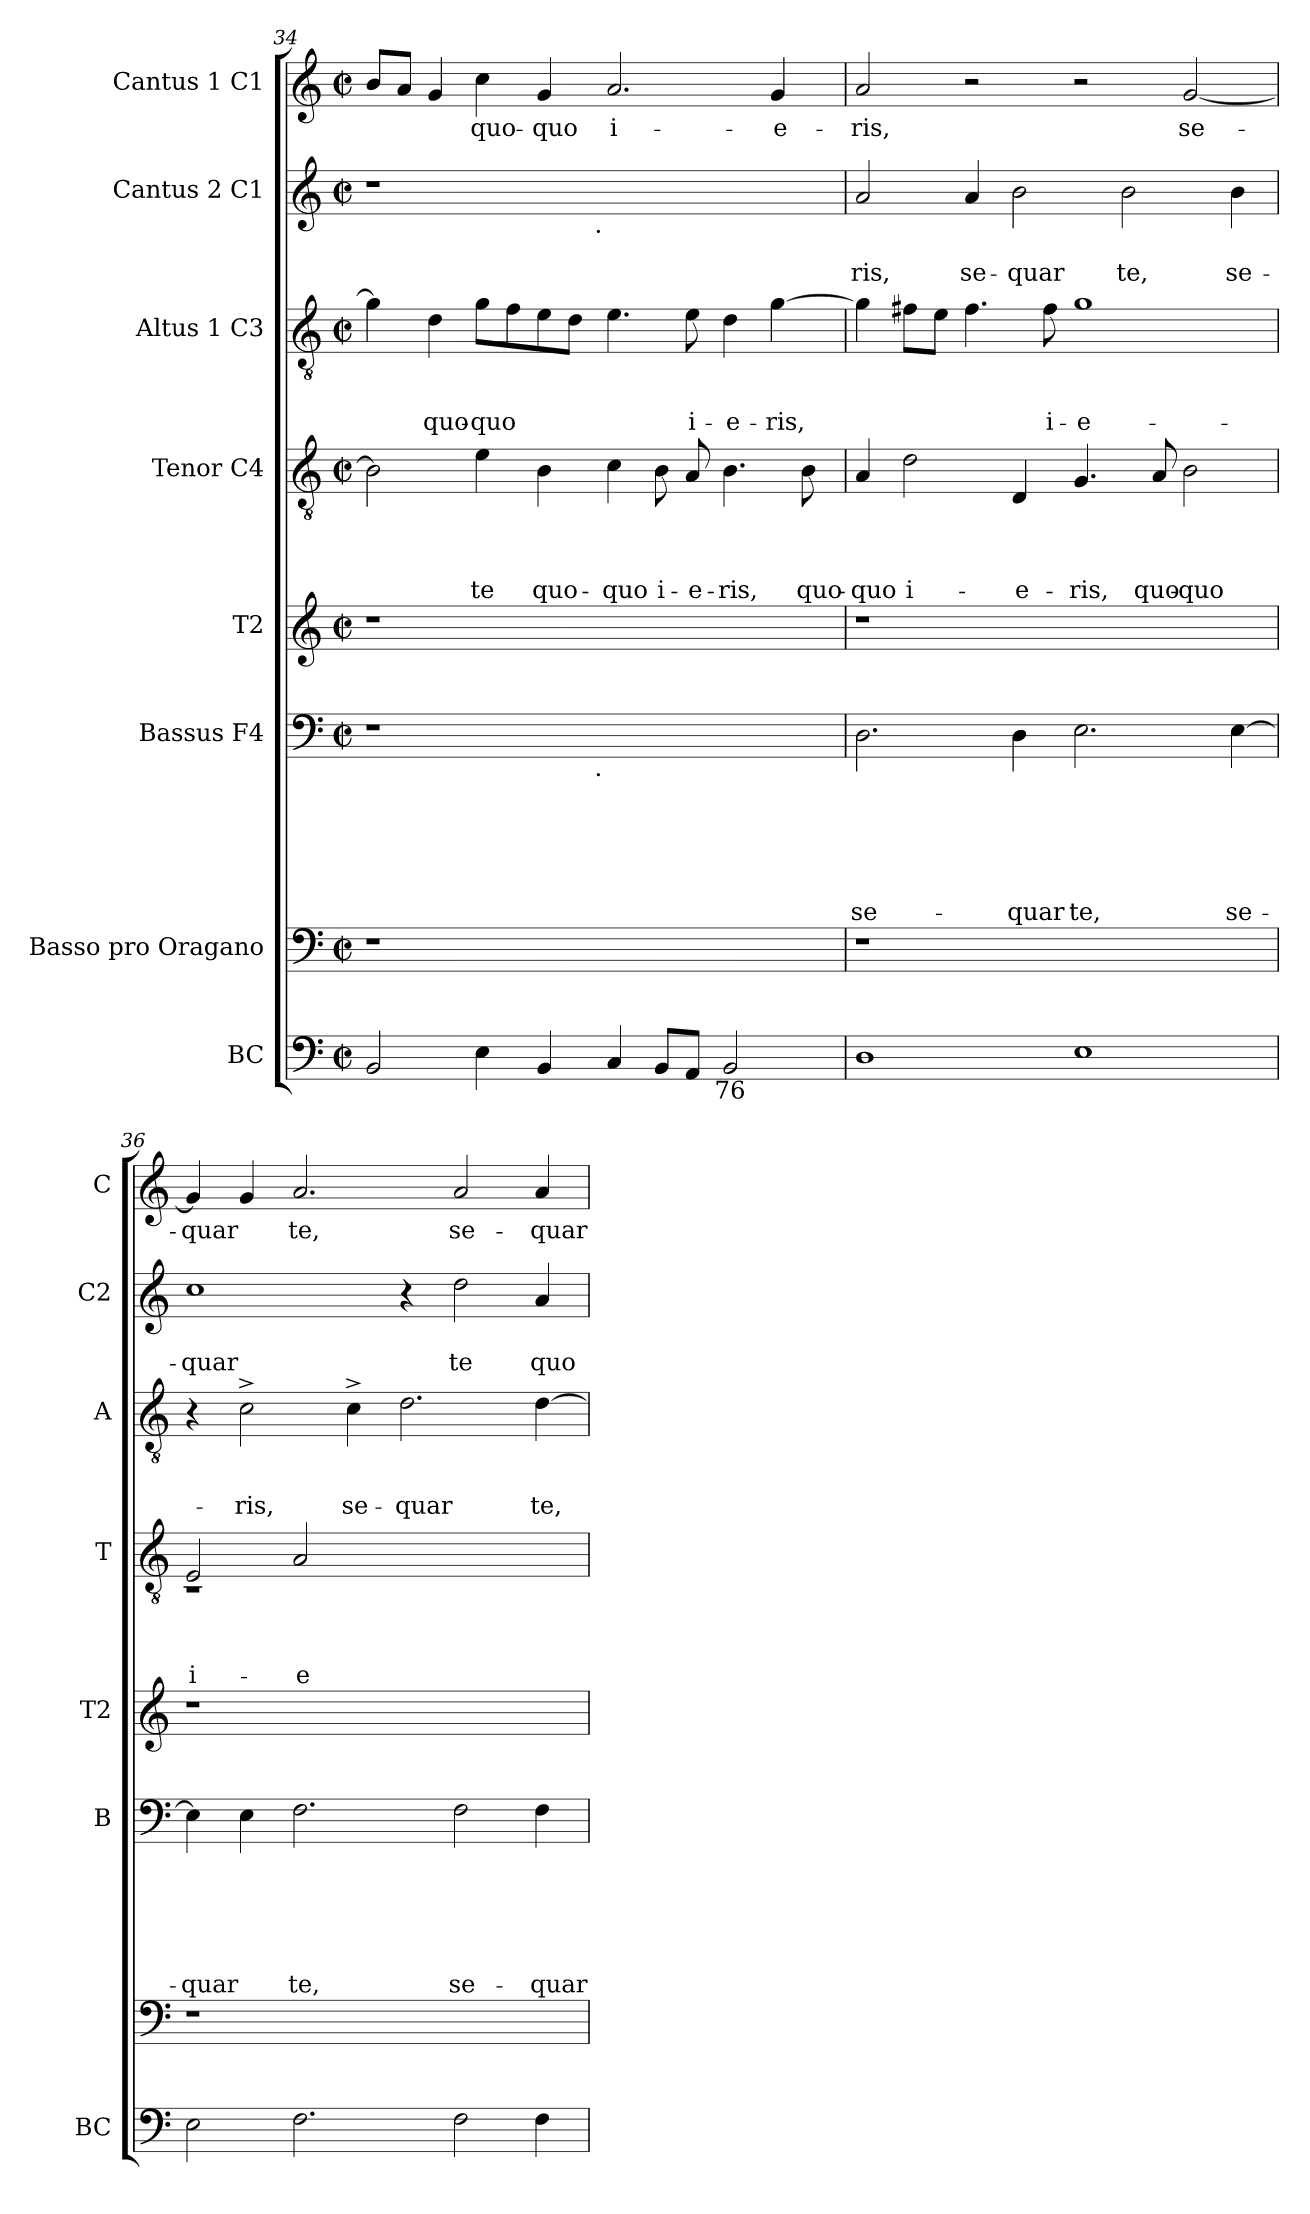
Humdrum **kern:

**kern	**kern	**kern	**text	**text	**text	**text	**text	**text	**kern	**kern	**text	**text	**text	**text	**kern	**text	**text	**text	**kern	**text	**text	**kern	**text
*part8	*part7	*part6	*part6	*part6	*part6	*part6	*part6	*part6	*part5	*part4	*part4	*part4	*part4	*part4	*part3	*part3	*part3	*part3	*part2	*part2	*part2	*part1	*part1
*staff8	*staff7	*staff6	*staff6	*staff6	*staff6	*staff6	*staff6	*staff6	*staff5	*staff4	*staff4	*staff4	*staff4	*staff4	*staff3	*staff3	*staff3	*staff3	*staff2	*staff2	*staff2	*staff1	*staff1
*I"BC	*I"Basso pro Oragano	*I"Bassus F4	*	*	*	*	*	*	*I"T2	*I"Tenor C4	*	*	*	*	*I"Altus 1 C3	*	*	*	*I"Cantus 2 C1	*	*	*I"Cantus 1 C1	*
*I'BC	*	*I'B	*	*	*	*	*	*	*I'T2	*I'T	*	*	*	*	*I'A	*	*	*	*I'C2	*	*	*I'C	*
*clefF4	*clefF4	*clefF4	*	*	*	*	*	*	*clefG2	*clefGv2	*	*	*	*	*clefGv2	*	*	*	*clefG2	*	*	*clefG2	*
*	*ITrd7c12	*	*	*	*	*	*	*	*	*	*	*	*	*	*	*	*	*	*	*	*	*	*
*k[]	*k[]	*k[]	*	*	*	*	*	*	*k[]	*k[]	*	*	*	*	*k[]	*	*	*	*k[]	*	*	*k[]	*
*C:	*C:	*C:	*	*	*	*	*	*	*C:	*C:	*	*	*	*	*C:	*	*	*	*C:	*	*	*C:	*
*M2/2	*M2/2	*M2/2	*	*	*	*	*	*	*M2/2	*M2/2	*	*	*	*	*M2/2	*	*	*	*M2/2	*	*	*M2/2	*
*met(c|)	*met(c|)	*met(c|)	*	*	*	*	*	*	*met(c|)	*met(c|)	*	*	*	*	*met(c|)	*	*	*	*met(c|)	*	*	*met(c|)	*
=34	=34	=34	=34	=34	=34	=34	=34	=34	=34	=34	=34	=34	=34	=34	=34	=34	=34	=34	=34	=34	=34	=34	=34
*^	*	*^	*	*	*	*	*	*	*	*	*	*	*	*	*	*	*	*	*^	*	*	*	*
2BB/	1ryy	1r	1r	2ryy	.	.	.	.	.	.	1r	2B\]	.	.	.	.	4g\]	.	.	.	1r	2ryy	.	.	8b/L	.
.	.	.	.	.	.	.	.	.	.	.	.	.	.	.	.	.	.	.	.	.	.	.	.	.	8a/J	.
!	!	!	!	!	!	!	!	!	!	!	!	!	!	!	!	!	!	!	!	!LO:LY:b	!	!	!	!	!	!
.	.	.	.	.	.	.	.	.	.	.	.	.	.	.	.	.	4d\	.	.	quo-	.	.	.	.	4g/	.
!	!	!	!	!	!	!	!	!	!	!	!	!	!	!	!	!LO:LY:b	!	!	!	!LO:LY:b	!	!	!	!	!	!LO:LY:b
4E>\	.	.	.	4...ryy	.	.	.	.	.	.	.	4e\	.	.	.	te	8g\L	.	.	-quo	.	4...ryy	.	.	4cc\	quo-
.	.	.	.	.	.	.	.	.	.	.	.	.	.	.	.	.	8f\	.	.	.	.	.	.	.	.	.
!	!	!	!	!	!	!	!	!	!	!	!	!	!	!	!	!LO:LY:b:rj	!	!	!	!	!	!	!	!	!	!LO:LY:b:rj
4BB/	.	.	.	.	.	.	.	.	.	.	.	4B\	.	.	.	quo-	8e\	.	.	.	.	.	.	.	4g/	-quo
.	.	.	.	.	.	.	.	.	.	.	.	.	.	.	.	.	8d\J	.	.	.	.	.	.	.	.	.
!	!	!	!	!	!	!	!	!	!	!	!	!	!	!	!	!	!	!	!	!	!	!LO:TX:b:t=.	!	!	!	!
!	!	!	!	!LO:TX:b:t=.	!	!	!	!	!	!	!	!	!	!	!	!	!	!	!	!	!	!	!	!	!	!
.	.	.	.	1ryy	.	.	.	.	.	.	.	.	.	.	.	.	.	.	.	.	.	1ryy	.	.	.	.
!	!	!	!	!	!	!	!	!	!	!	!	!	!	!	!	!LO:LY:b	!	!	!	!	!	!	!	!	!	!LO:LY:b
4C/	4ryy	1ryy	1ryy	.	.	.	.	.	.	.	1ryy	4c\	.	.	.	-quo	4.e\	.	.	.	1ryy	.	.	.	2.a/	i-
!	!	!	!	!	!	!	!	!	!	!	!	!	!	!	!	!LO:LY:b	!	!	!	!	!	!	!	!	!	!
8BB/L	8...ryy	.	.	.	.	.	.	.	.	.	.	8B\	.	.	.	i-	.	.	.	.	.	.	.	.	.	.
!	!	!	!	!	!	!	!	!	!	!	!	!	!	!	!	!LO:LY:b:rj	!	!	!	!LO:LY:b	!	!	!	!	!	!
8AA/J	.	.	.	.	.	.	.	.	.	.	.	8A/	.	.	.	-e-	8e\	.	.	i-	.	.	.	.	.	.
!	!LO:TX:b:t=76	!	!	!	!	!	!	!	!	!	!	!	!	!	!	!	!	!	!	!	!	!	!	!	!	!
.	2ryy	.	.	.	.	.	.	.	.	.	.	.	.	.	.	.	.	.	.	.	.	.	.	.	.	.
!	!	!	!	!	!	!	!	!	!	!	!	!	!	!	!	!LO:LY:b	!	!	!	!LO:LY:b	!	!	!	!	!	!
2BB/	.	.	.	.	.	.	.	.	.	.	.	4.B\	.	.	.	-ris,	4d\	.	.	-e-	.	.	.	.	.	.
!	!	!	!	!	!	!	!	!	!	!	!	!	!	!	!	!	!	!	!	!LO:LY:b	!	!	!	!	!	!LO:LY:b
.	.	.	.	.	.	.	.	.	.	.	.	.	.	.	.	.	[>4g\	.	.	-ris,	.	.	.	.	4g/	-e-
!	!	!	!	!	!	!	!	!	!	!	!	!	!	!	!	!LO:LY:b:rj	!	!	!	!	!	!	!	!	!	!
.	.	.	.	.	.	.	.	.	.	.	.	8B\	.	.	.	quo-	.	.	.	.	.	.	.	.	.	.
.	.	.	.	32ryy	.	.	.	.	.	.	.	.	.	.	.	.	.	.	.	.	.	32ryy	.	.	.	.
.	64ryy	.	.	.	.	.	.	.	.	.	.	.	.	.	.	.	.	.	.	.	.	.	.	.	.	.
=35	=35	=35	=35	=35	=35	=35	=35	=35	=35	=35	=35	=35	=35	=35	=35	=35	=35	=35	=35	=35	=35	=35	=35	=35	=35	=35
!	!	!	!	!	!	!	!	!	!	!LO:LY:b	!	!	!	!	!	!LO:LY:b	!	!	!	!	!	!	!	!LO:LY:b	!	!LO:LY:b
*v	*v	*	*v	*v	*	*	*	*	*	*	*	*	*	*	*	*	*	*	*	*	*v	*v	*	*	*	*
1D	1r	2.D\	.	.	.	.	.	se-	1r	4A/	.	.	.	-quo	4g\]	.	.	.	2a/	.	-ris,	2a/	-ris,
!	!	!	!	!	!	!	!	!	!	!	!	!	!	!LO:LY:b	!	!	!	!	!	!	!	!	!
.	.	.	.	.	.	.	.	.	.	2d\	.	.	.	i-	8f#X\L	.	.	.	.	.	.	.	.
.	.	.	.	.	.	.	.	.	.	.	.	.	.	.	8e\J	.	.	.	.	.	.	.	.
!	!	!	!	!	!	!	!	!	!	!	!	!	!	!	!	!	!	!	!	!	!LO:LY:b	!	!
.	.	.	.	.	.	.	.	.	.	.	.	.	.	.	4.f#\	.	.	.	4a/	.	se-	2r	.
!	!	!	!	!	!	!	!	!LO:LY:b	!	!	!	!	!	!LO:LY:b	!	!	!	!	!	!	!LO:LY:b	!	!
.	.	4D\	.	.	.	.	.	-quar	.	4D/	.	.	.	-e-	.	.	.	.	2b\	.	-quar	.	.
!	!	!	!	!	!	!	!	!	!	!	!	!	!	!	!	!	!	!LO:LY:b	!	!	!	!	!
.	.	.	.	.	.	.	.	.	.	.	.	.	.	.	8f#\	.	.	i-	.	.	.	.	.
!	!	!	!	!	!	!	!	!LO:LY:b	!	!	!	!	!	!LO:LY:b	!	!	!	!LO:LY:b	!	!	!	!	!
1E	1ryy	2.E\	.	.	.	.	.	te,	1ryy	4.G/	.	.	.	-ris,	1g	.	.	-e-	.	.	.	2r	.
!	!	!	!	!	!	!	!	!	!	!	!	!	!	!	!	!	!	!	!	!	!LO:LY:b	!	!
.	.	.	.	.	.	.	.	.	.	.	.	.	.	.	.	.	.	.	2b\	.	te,	.	.
!	!	!	!	!	!	!	!	!	!	!	!	!	!	!LO:LY:b	!	!	!	!	!	!	!	!	!
.	.	.	.	.	.	.	.	.	.	8A/	.	.	.	quo-	.	.	.	.	.	.	.	.	.
!	!	!	!	!	!	!	!	!	!	!	!	!	!	!LO:LY:b	!	!	!	!	!	!	!	!	!LO:LY:b
.	.	.	.	.	.	.	.	.	.	2B\	.	.	.	-quo	.	.	.	.	.	.	.	[<2g/	se-
!	!	!	!	!	!	!	!	!LO:LY:b	!	!	!	!	!	!	!	!	!	!	!	!	!LO:LY:b	!	!
.	.	[>4E\	.	.	.	.	.	se-	.	.	.	.	.	.	.	.	.	.	4b\	.	se-	.	.
=36	=36	=36	=36	=36	=36	=36	=36	=36	=36	=36	=36	=36	=36	=36	=36	=36	=36	=36	=36	=36	=36	=36	=36
*	*	*	*	*	*	*	*	*	*	*^	*	*	*	*	*	*	*	*	*	*	*	*	*
!	!	!	!	!	!	!	!	!LO:LY:b	!	!	!LO:N:vis=1	!	!	!	!LO:LY:b	!	!	!	!	!	!	!LO:LY:b	!	!LO:LY:b
2E>\	1r	4E\]	.	.	.	.	.	-quar	1r	2E/	0rC	.	.	.	i-	4r	.	.	.	1cc	.	-quar	4g/]	-quar
!	!	!	!	!	!	!	!	!	!	!	!	!	!	!	!	!	!	!	!LO:LY:b	!	!	!	!	!
.	.	4E\	.	.	.	.	.	.	.	.	.	.	.	.	.	2c^>\	.	.	-ris,	.	.	.	4g/	.
!	!	!	!	!	!	!	!	!LO:LY:b	!	!	!	!	!	!	!LO:LY:b	!	!	!	!	!	!	!	!	!LO:LY:b
2.F>\	.	2.F\	.	.	.	.	.	te,	.	2A/	.	.	.	.	-e-	.	.	.	.	.	.	.	2.a/	te,
!	!	!	!	!	!	!	!	!	!	!	!	!	!	!	!	!	!	!	!LO:LY:b	!	!	!	!	!
.	.	.	.	.	.	.	.	.	.	.	.	.	.	.	.	4c^>\	.	.	se-	.	.	.	.	.
!	!	!	!	!	!	!	!	!	!	!	!	!	!	!	!	!	!	!	!LO:LY:b	!	!	!	!	!
.	1ryy	.	.	.	.	.	.	.	1ryy	1ryy	.	.	.	.	.	2.d\	.	.	-quar	4r	.	.	.	.
!	!	!	!	!	!	!	!	!LO:LY:b	!	!	!	!	!	!	!	!	!	!	!	!	!	!LO:LY:b	!	!LO:LY:b
2F\	.	2F\	.	.	.	.	.	se-	.	.	.	.	.	.	.	.	.	.	.	2dd\	.	te	2a/	se-
!	!	!	!	!	!	!	!	!LO:LY:b	!	!	!	!	!	!	!	!	!	!	!LO:LY:b	!	!	!LO:LY:b:rj	!	!LO:LY:b
4F\	.	4F\	.	.	.	.	.	-quar	.	.	.	.	.	.	.	[<4d\	.	.	te,	4a/	.	quo-	4a/	-quar
*	*	*	*	*	*	*	*	*	*	*v	*v	*	*	*	*	*	*	*	*	*	*	*	*	*
=	=	=	=	=	=	=	=	=	=	=	=	=	=	=	=	=	=	=	=	=	=	=	=
*-	*-	*-	*-	*-	*-	*-	*-	*-	*-	*-	*-	*-	*-	*-	*-	*-	*-	*-	*-	*-	*-	*-	*-
